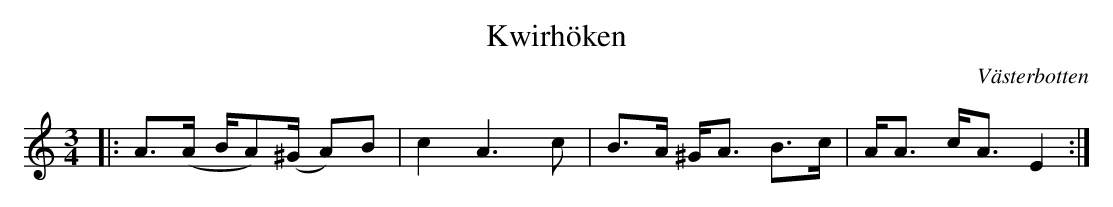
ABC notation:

X:1
T:Kwirhöken
O:Västerbotten
M:3/4
L:1/8
K:Am
|: A>(A B/A)(^G/ A)B | c2 A3c | B>A ^G<A B>c | A<A c<A E2 :|
